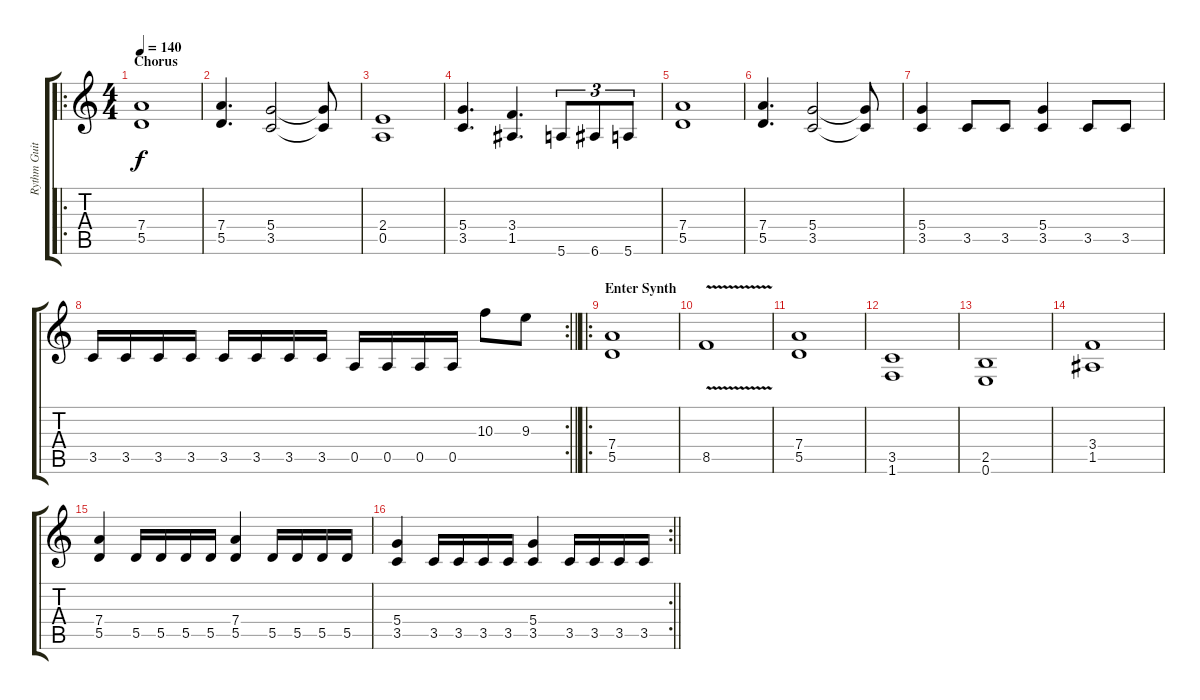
\track ("Rythm Guitar" "Rythm Guit") {instrument distortionguitar}
\staff {score tabs}
\tuning (E4 B3 G3 D3 A2 E2) {hide}
\ro
\ts (4 4)
\section ("" "Chorus")
\tempo 140
\clef g2
\ks c
(7.4 5.5).1{dy f} |
(7.4 5.5).4{d} (5.4 3.5).2 (5.4{t} 3.5{t}).8 |
(2.4 0.5).1 |
(5.4 3.5).4{d} (3.4 1.5).4{d} 5.6.8{tu (3 2)} 6.6.8{tu (3 2)} 5.6.8{tu (3 2)} |
(7.4 5.5).1 |
(7.4 5.5).4{d} (5.4 3.5).2 (5.4{t} 3.5{t}).8 |
(5.4 3.5).4 3.5.8 3.5.8 (5.4 3.5).4 3.5.8 3.5.8 |
\rc 2
\barLineRight lightlight
3.5.16 3.5.16 3.5.16 3.5.16 3.5.16 3.5.16 3.5.16 3.5.16 0.5.16 0.5.16 0.5.16 0.5.16 10.3.8 9.3.8 |
\ro
\section ("" "Enter Synth")
(7.4 5.5).1 |
8.5{v}.1 |
(7.4 5.5).1 |
(3.5 1.6).1 |
(2.5 0.6).1 |
(3.4 1.5).1 |
(7.4 5.5).4 5.5.16 5.5.16 5.5.16 5.5.16 (7.4 5.5).4 5.5.16 5.5.16 5.5.16 5.5.16 |
\rc 2
\barLineRight lightlight
(5.4 3.5).4 3.5.16 3.5.16 3.5.16 3.5.16 (5.4 3.5).4 3.5.16 3.5.16 3.5.16 3.5.16
